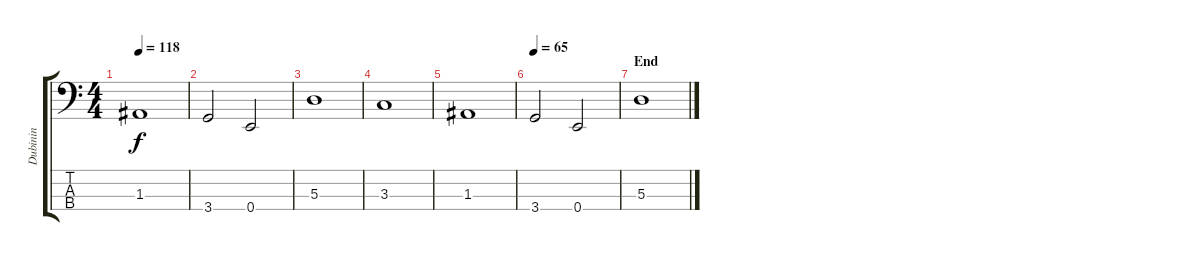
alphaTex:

\track ("Dubinin" "Dubinin") {instrument electricbassfinger}
\staff {score tabs}
\tuning (G2 D2 A1 E1) {hide}
\ts (4 4)
\tempo 118
\clef f4
\ks c
1.3.1{dy f} |
3.4.2 0.4.2 |
5.3.1 |
3.3.1 |
1.3.1 |
\tempo 65
3.4.2 0.4.2 |
\section ("" "End")
5.3.1
